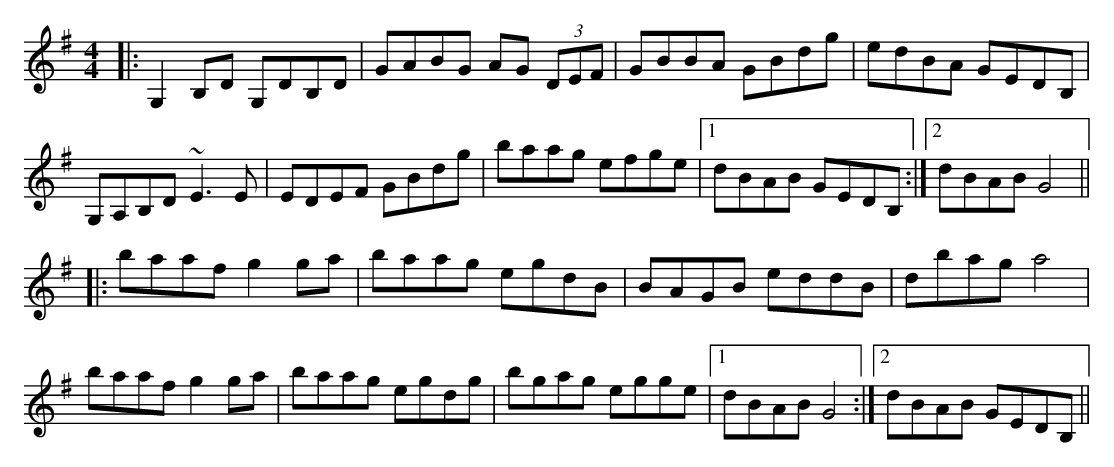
X:1
M:4/4
K:G
|:G,2 B,D G,DB,D|GABG AG (3DEF|GBBA GBdg|edBA GEDB,|
G,A,B,D ~E3 E|EDEF GBdg|baag efge|1 dBAB GEDB,:|2 dBAB G4||
|:baaf g2 ga|baag egdB|BAGB eddB|dbag a4|
baaf g2 ga|baag egdg|bgag egge|1 dBAB G4:|2 dBAB GEDB,||
